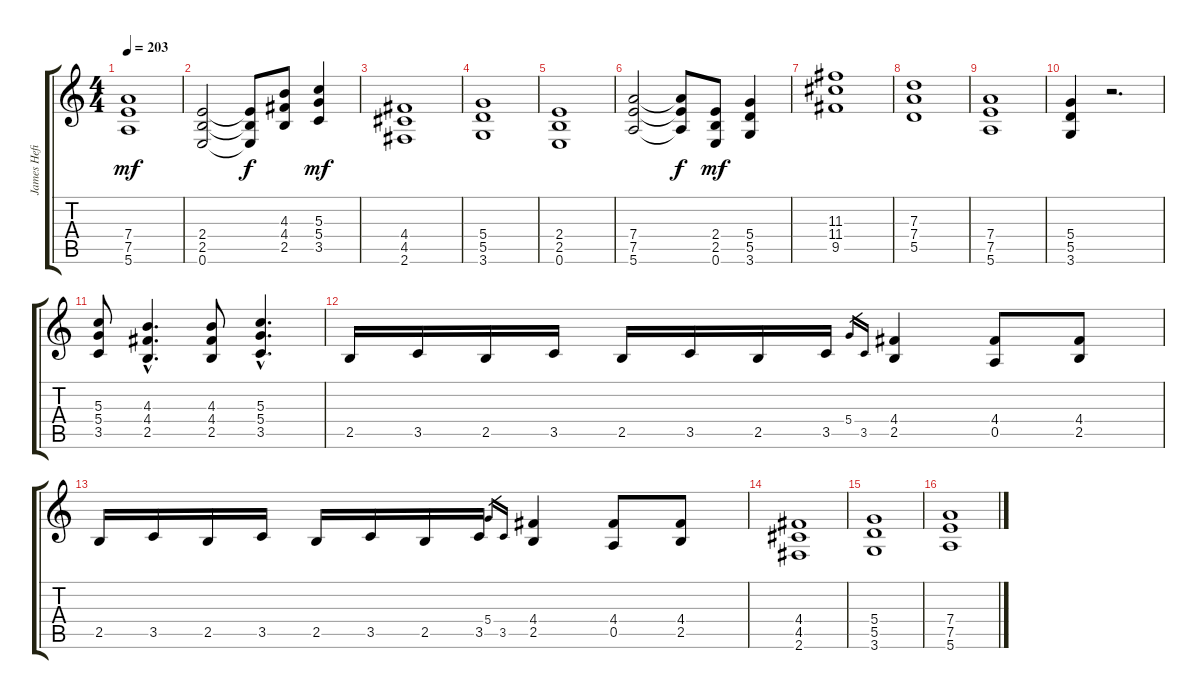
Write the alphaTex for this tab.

\track ("James Hefield" "James Hefi") {instrument distortionguitar}
\staff {score tabs}
\tuning (E4 B3 G3 D3 A2 E2) {hide}
\ts (4 4)
\tempo 203
\clef g2
\ks c
(7.4 7.5 5.6).1{dy mf} |
(2.4 2.5 0.6).2 (2.4{t} 2.5{t} 0.6{t}).8{dy f} (4.3 4.4 2.5).8 (5.3 5.4 3.5).4{dy mf} |
(4.4 4.5 2.6).1 |
(5.4 5.5 3.6).1 |
(2.4 2.5 0.6).1 |
(7.4 7.5 5.6).2 (7.4{t} 7.5{t} 5.6{t}).8{dy f} (2.4 2.5 0.6).8{dy mf} (5.4 5.5 3.6).4 |
(11.3 11.4 9.5).1 |
(7.3 7.4 5.5).1 |
(7.4 7.5 5.6).1 |
(5.4 5.5 3.6).4 r.2{d} |
(5.3 5.4 3.5).8 (4.3{hac} 4.4{hac} 2.5{hac}).4{d} (4.3 4.4 2.5).8 (5.3{hac} 5.4{hac} 3.5{hac}).4{d} |
2.5.16 3.5.16 2.5.16 3.5.16 2.5.16 3.5.16 2.5.16 3.5.16 5.4.16{gr} 3.5.16{gr} (4.4 2.5).4 (4.4 0.5).8 (4.4 2.5).8 |
2.5.16 3.5.16 2.5.16 3.5.16 2.5.16 3.5.16 2.5.16 3.5.16 5.4.16{gr} 3.5.16{gr} (4.4 2.5).4 (4.4 0.5).8 (4.4 2.5).8 |
(4.4 4.5 2.6).1 |
(5.4 5.5 3.6).1 |
(7.4 7.5 5.6).1
